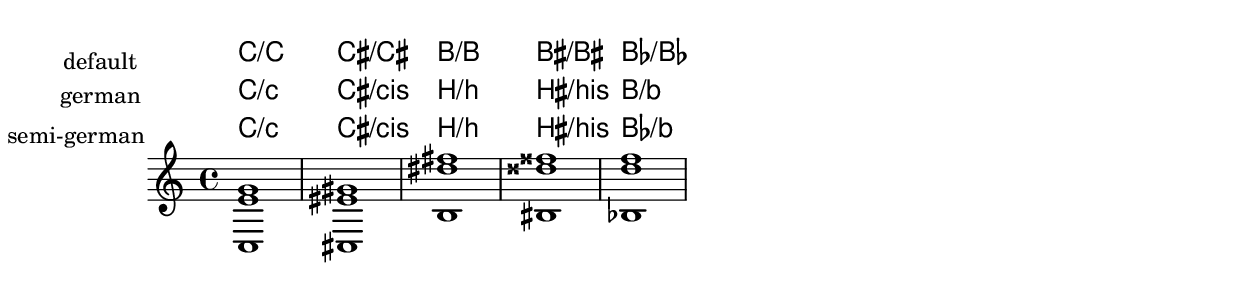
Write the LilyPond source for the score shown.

%% DO NOT EDIT this file manually; it is automatically
%% generated from LSR http://lsr.dsi.unimi.it
%% Make any changes in LSR itself, or in Documentation/snippets/new/ ,
%% and then run scripts/auxiliar/makelsr.py
%%
%% This file is in the public domain.
\version "2.14.0"

\header {
  lsrtags = "chords"

%% Translation of GIT committish: 2d548a99cb9dba80f2ff035582009477cd37eceb
  texidoces = "
La nomenclatura inglesa (predeterminada) para los acordes del cifrado
americano se puede cambiar por la alemana (@code{\\germanChords}
sustituye B y Bes por H y B) o por la semi-alemana
(@code{\\semiGermanChords} sustituye B y Bes por H y Bb).

"
  doctitlees = "Cambiar la nomenclatura de los acordes del cifrado americano por la notación alemana o semi-alemana"

  texidoc = "
The english naming of chords (default) can be changed to german
(@code{\\germanChords} replaces B and Bes with H and B) or semi-german
(@code{\\semiGermanChords} replaces B and Bes with H and Bb).




"
  doctitle = "Changing the chord names to German or semi-German notation"
} % begin verbatim

music = \chordmode {
  c1/c | cis/cis
  b1/b | bis/bis | bes/bes
}

%% The following is only here to print the names of the
%% chords styles; it can be removed if you do not need to
%% print them.

\layout {
  \context {
    \ChordNames
    \consists "Instrument_name_engraver"
  }
}

<<
  \new ChordNames {
    \set ChordNames.instrumentName = #"default"
    \music
  }
  \new ChordNames {
    \set ChordNames.instrumentName = #"german"
    \germanChords \music }
  \new ChordNames {
    \set ChordNames.instrumentName = #"semi-german"
    \semiGermanChords \music }
  \context Voice { \music }
>>

